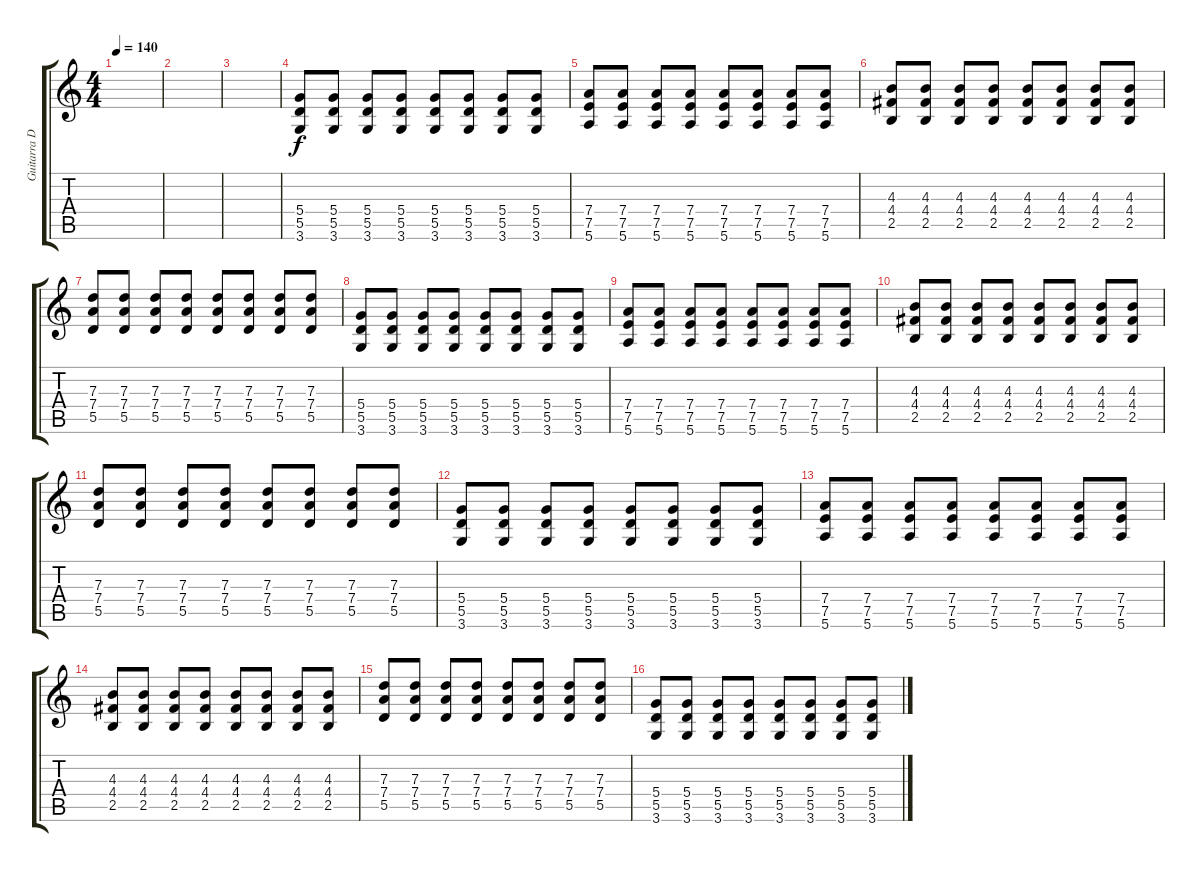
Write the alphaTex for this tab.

\track ("Guitarra Direita" "Guitarra D") {instrument acousticguitarsteel}
\staff {score tabs}
\tuning (D4 B3 G3 D3 A2 E2) {hide}
\ts (4 4)
\tempo 140
\clef g2
\ks c
|
|
|
(5.4 5.5 3.6).8 (5.4 5.5 3.6).8 (5.4 5.5 3.6).8 (5.4 5.5 3.6).8 (5.4 5.5 3.6).8 (5.4 5.5 3.6).8 (5.4 5.5 3.6).8 (5.4 5.5 3.6).8 |
(7.4 7.5 5.6).8 (7.4 7.5 5.6).8 (7.4 7.5 5.6).8 (7.4 7.5 5.6).8 (7.4 7.5 5.6).8 (7.4 7.5 5.6).8 (7.4 7.5 5.6).8 (7.4 7.5 5.6).8 |
(4.3 4.4 2.5).8 (4.3 4.4 2.5).8 (4.3 4.4 2.5).8 (4.3 4.4 2.5).8 (4.3 4.4 2.5).8 (4.3 4.4 2.5).8 (4.3 4.4 2.5).8 (4.3 4.4 2.5).8 |
(7.3 7.4 5.5).8 (7.3 7.4 5.5).8 (7.3 7.4 5.5).8 (7.3 7.4 5.5).8 (7.3 7.4 5.5).8 (7.3 7.4 5.5).8 (7.3 7.4 5.5).8 (7.3 7.4 5.5).8 |
(5.4 5.5 3.6).8 (5.4 5.5 3.6).8 (5.4 5.5 3.6).8 (5.4 5.5 3.6).8 (5.4 5.5 3.6).8 (5.4 5.5 3.6).8 (5.4 5.5 3.6).8 (5.4 5.5 3.6).8 |
(7.4 7.5 5.6).8 (7.4 7.5 5.6).8 (7.4 7.5 5.6).8 (7.4 7.5 5.6).8 (7.4 7.5 5.6).8 (7.4 7.5 5.6).8 (7.4 7.5 5.6).8 (7.4 7.5 5.6).8 |
(4.3 4.4 2.5).8 (4.3 4.4 2.5).8 (4.3 4.4 2.5).8 (4.3 4.4 2.5).8 (4.3 4.4 2.5).8 (4.3 4.4 2.5).8 (4.3 4.4 2.5).8 (4.3 4.4 2.5).8 |
(7.3 7.4 5.5).8 (7.3 7.4 5.5).8 (7.3 7.4 5.5).8 (7.3 7.4 5.5).8 (7.3 7.4 5.5).8 (7.3 7.4 5.5).8 (7.3 7.4 5.5).8 (7.3 7.4 5.5).8 |
(5.4 5.5 3.6).8 (5.4 5.5 3.6).8 (5.4 5.5 3.6).8 (5.4 5.5 3.6).8 (5.4 5.5 3.6).8 (5.4 5.5 3.6).8 (5.4 5.5 3.6).8 (5.4 5.5 3.6).8 |
(7.4 7.5 5.6).8 (7.4 7.5 5.6).8 (7.4 7.5 5.6).8 (7.4 7.5 5.6).8 (7.4 7.5 5.6).8 (7.4 7.5 5.6).8 (7.4 7.5 5.6).8 (7.4 7.5 5.6).8 |
(4.3 4.4 2.5).8 (4.3 4.4 2.5).8 (4.3 4.4 2.5).8 (4.3 4.4 2.5).8 (4.3 4.4 2.5).8 (4.3 4.4 2.5).8 (4.3 4.4 2.5).8 (4.3 4.4 2.5).8 |
(7.3 7.4 5.5).8 (7.3 7.4 5.5).8 (7.3 7.4 5.5).8 (7.3 7.4 5.5).8 (7.3 7.4 5.5).8 (7.3 7.4 5.5).8 (7.3 7.4 5.5).8 (7.3 7.4 5.5).8 |
(5.4 5.5 3.6).8 (5.4 5.5 3.6).8 (5.4 5.5 3.6).8 (5.4 5.5 3.6).8 (5.4 5.5 3.6).8 (5.4 5.5 3.6).8 (5.4 5.5 3.6).8 (5.4 5.5 3.6).8
